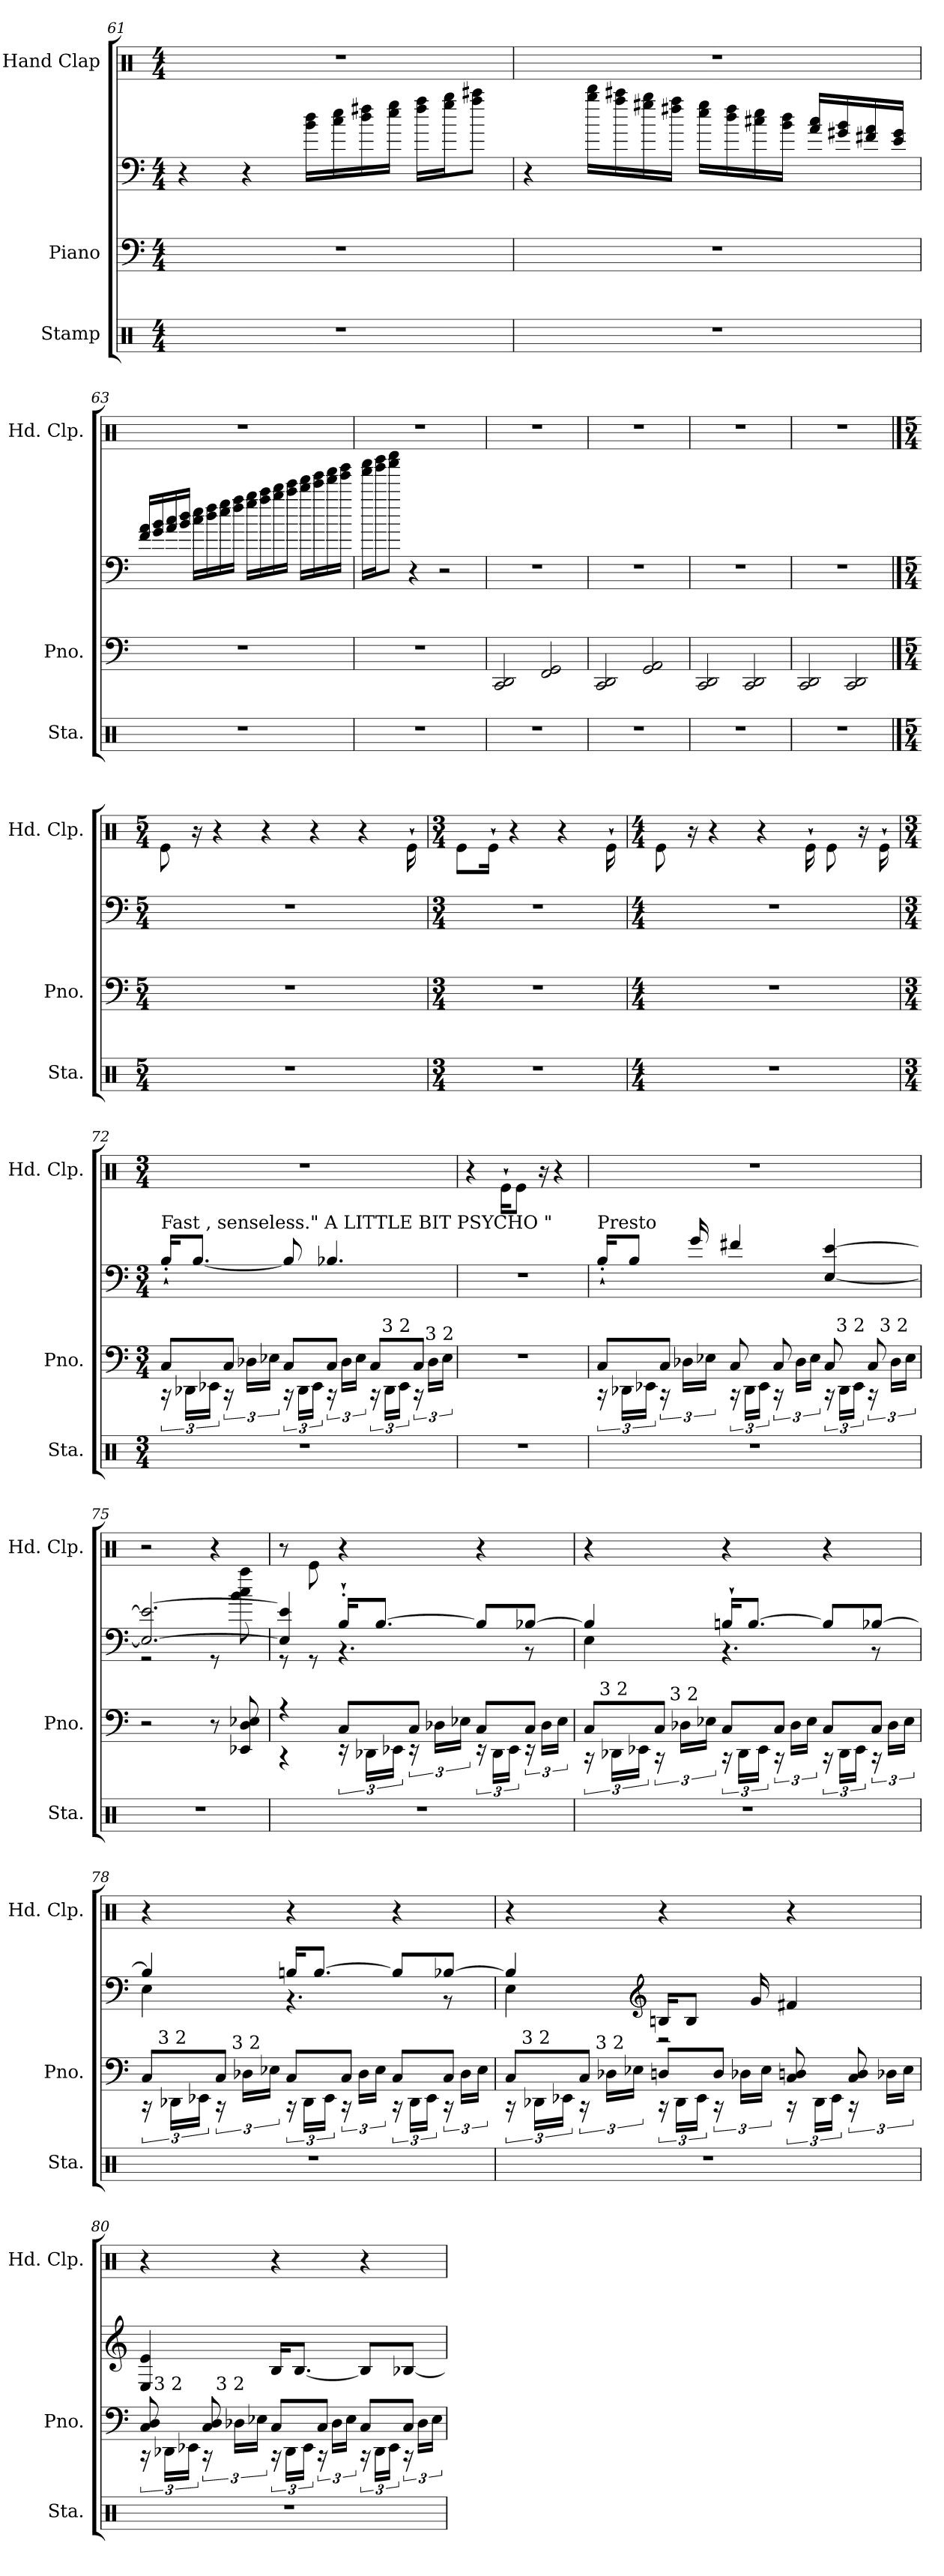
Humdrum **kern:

**kern	**kern	**kern	**kern
*part3	*part2	*part2	*part1
*staff4	*staff3	*staff2	*staff1
*I"Stamp	*I"Piano	*	*I"Hand Clap
*I'Sta.	*I'Pno.	*	*I'Hd. Clp.
*clefX	*clefF4	*clefF4	*clefX
*k[]	*k[]	*k[]	*k[]
*M4/4	*M4/4	*M4/4	*M4/4
=61	=61	=61	=61
1r	1r	4r	1r
.	.	4r	.
.	.	16b\ 16dd\LL	.
.	.	16cc\ 16ee\	.
.	.	16dd\ 16ff#X\	.
.	.	16ee\ 16gg\JJ	.
.	.	16ff#\ 16aa\LL	.
.	.	16gg\ 16bb\J	.
.	.	8aa\ 8ccc#X\J	.
=62	=62	=62	=62
1r	1r	4r	1r
.	.	16bb\ 16ddd\LL	.
.	.	16aa\ 16ccc#X\	.
.	.	16gg#X\ 16bb\	.
.	.	16ff#X\ 16aa\JJ	.
.	.	16ee\ 16gg#\LL	.
.	.	16dd\ 16ff#\	.
.	.	16cc#X\ 16ee\	.
.	.	16b\ 16dd\JJ	.
.	.	16a/ 16cc#/LL	.
.	.	16g#X/ 16b/	.
.	.	16f#X/ 16a/	.
.	.	16e/ 16g#/JJ	.
!!LO:PB:g=z
=63	=63	=63	=63
1r	1r	16f/ 16a/LL	1r
.	.	16g/ 16b/	.
.	.	16a/ 16cc/	.
.	.	16b/ 16dd/JJ	.
.	.	16cc\ 16ee\LL	.
.	.	16dd\ 16ff\	.
.	.	16ee\ 16gg\	.
.	.	16ff\ 16aa\JJ	.
.	.	16gg\ 16bb\LL	.
.	.	16aa\ 16ccc\	.
.	.	16bb\ 16ddd\	.
.	.	16ccc\ 16eee\JJ	.
.	.	16ddd\ 16fff\LL	.
.	.	16eee\ 16ggg\	.
.	.	16fff\ 16aaa\	.
.	.	16ggg\ 16bbb\JJ	.
=64	=64	=64	=64
1r	1r	16aaa\ 16cccc\LL	1r
.	.	16bbb\ 16dddd\J	.
.	.	8cccc\ 8eeee\J	.
.	.	4r	.
.	.	2r	.
=65	=65	=65	=65
1r	2CC/ 2DD/	1r	1r
.	2FF/ 2GG/	.	.
=66	=66	=66	=66
1r	2CC/ 2DD/	1r	1r
.	2GG/ 2AA/	.	.
=67	=67	=67	=67
1r	2CC/ 2DD/	1r	1r
.	2CC/ 2DD/	.	.
=68	=68	=68	=68
1r	2CC/ 2DD/	1r	1r
.	2CC/ 2DD/	.	.
==69	==69	==69	==69
*M5/4	*M5/4	*M5/4	*M5/4
4%5r	4%5r	4%5r	8Re\
.	.	.	16r
.	.	.	4r
.	.	.	4r
.	.	.	4r
.	.	.	4r
.	.	.	16Re`\
=70	=70	=70	=70
*M3/4	*M3/4	*M3/4	*M3/4
2.r	2.r	2.r	8Re\L
.	.	.	16Re`\Jk
.	.	.	4r
.	.	.	4r
.	.	.	16Re`\
=71	=71	=71	=71
*M4/4	*M4/4	*M4/4	*M4/4
1r	1r	1r	8Re\
.	.	.	16r
.	.	.	4r
.	.	.	4r
.	.	.	16Re`\
.	.	.	8Re\
.	.	.	16r
.	.	.	16Re`\
!!LO:LB:g=z
=72	=72	=72	=72
*M3/4	*M3/4	*M3/4	*M3/4
*	*^	*	*
!	!	!	!LO:TX:a:t=Fast  , senseless."   A LITTLE  BIT  PSYCHO "	!
2.r	8C/L	24r	16B'`/KL	2.r
.	.	24DD-X\LL	.	.
.	.	.	[8.B/J	.
.	.	24EE-X\JJ	.	.
.	8C/J	24r	.	.
.	.	24D-X\LL	.	.
.	.	24E-X\JJ	.	.
.	8C/L	24r	8B/]	.
.	.	24DD-\LL	.	.
.	.	24EE-\JJ	.	.
.	8C/J	24r	4.B-X/	.
.	.	24D-\LL	.	.
.	.	24E-\JJ	.	.
.	8C/L	24r	.	.
!	!	!LO:TX:a:t=3   2	!	!
.	.	24DD-\LL	.	.
.	.	24EE-\JJ	.	.
.	8C/J	24r	.	.
!	!	!LO:TX:a:t=3    2	!	!
.	.	24D-\LL	.	.
.	.	24E-\JJ	.	.
*	*v	*v	*	*
=73	=73	=73	=73
2.r	2.r	2.r	4r
.	.	.	16Re`\KL
.	.	.	8Re\J
.	.	.	16r
.	.	.	4r
=74	=74	=74	=74
*	*^	*	*
!	!	!	!LO:TX:a:t=Presto	!
2.r	8C/L	24r	16B'`/KL	2.r
.	.	24DD-X\LL	.	.
.	.	.	8B/J	.
.	.	24EE-X\JJ	.	.
.	8C/J	24r	.	.
.	.	24D-X\LL	.	.
.	.	.	16g/	.
.	.	24E-X\JJ	.	.
.	8C/	24r	4f#X/	.
.	.	24DD-\LL	.	.
.	.	24EE-\JJ	.	.
.	8C/	24r	.	.
.	.	24D-\LL	.	.
.	.	24E-\JJ	.	.
.	8C/	24r	[4E/ [4e/	.
!	!	!LO:TX:a:t=3   2	!	!
.	.	24DD-\LL	.	.
.	.	24EE-\JJ	.	.
.	8C/	24r	.	.
!	!	!LO:TX:a:t=3    2	!	!
.	.	24D-\LL	.	.
.	.	24E-\JJ	.	.
*	*v	*v	*	*
=75	=75	=75	=75
*	*	*^	*
2.r	2r	2.E/_ 2.e/_	2r	2r
.	8r	.	8r	4r
.	8EE-X/ 8D/ 8E-X/	.	8b\ 8cc\ 8aa\	.
=76	=76	=76	=76	=76
*	*^	*	*	*
2.r	4r	4r	4E/] 4e/]	8r	8r
.	.	.	.	8r	8Re\
.	8C/L	24r	16B'`/KL	4.r	4r
.	.	24DD-X\LL	.	.	.
.	.	.	[8.B/J	.	.
.	.	24EE-X\JJ	.	.	.
.	8C/J	24r	.	.	.
.	.	24D-X\LL	.	.	.
.	.	24E-X\JJ	.	.	.
.	8C/L	24r	8B/L]	.	4r
.	.	24DD-\LL	.	.	.
.	.	24EE-\JJ	.	.	.
.	8C/J	24r	[8B-X/J	8r	.
.	.	24D-\LL	.	.	.
.	.	24E-\JJ	.	.	.
!!LO:LB:g=z
=77	=77	=77	=77	=77	=77
2.r	8C/L	24r	4B-/]	4E\	4r
!	!	!LO:TX:a:t=3   2	!	!	!
.	.	24DD-X\LL	.	.	.
.	.	24EE-X\JJ	.	.	.
.	8C/J	24r	.	.	.
!	!	!LO:TX:a:t=3    2	!	!	!
.	.	24D-X\LL	.	.	.
.	.	24E-X\JJ	.	.	.
.	8C/L	24r	16Bn`/KL	4.r	4r
.	.	24DD-\LL	.	.	.
.	.	.	[8.B/J	.	.
.	.	24EE-\JJ	.	.	.
.	8C/J	24r	.	.	.
.	.	24D-\LL	.	.	.
.	.	24E-\JJ	.	.	.
.	8C/L	24r	8B/L]	.	4r
.	.	24DD-\LL	.	.	.
.	.	24EE-\JJ	.	.	.
.	8C/J	24r	[8B-X/J	8r	.
.	.	24D-\LL	.	.	.
.	.	24E-\JJ	.	.	.
=78	=78	=78	=78	=78	=78
2.r	8C/L	24r	4B-/]	4E\	4r
!	!	!LO:TX:a:t=3   2	!	!	!
.	.	24DD-X\LL	.	.	.
.	.	24EE-X\JJ	.	.	.
.	8C/J	24r	.	.	.
!	!	!LO:TX:a:t=3    2	!	!	!
.	.	24D-X\LL	.	.	.
.	.	24E-X\JJ	.	.	.
.	8C/L	24r	16Bn/KL	4.r	4r
.	.	24DD-\LL	.	.	.
.	.	.	[8.B/J	.	.
.	.	24EE-\JJ	.	.	.
.	8C/J	24r	.	.	.
.	.	24D-\LL	.	.	.
.	.	24E-\JJ	.	.	.
.	8C/L	24r	8B/L]	.	4r
.	.	24DD-\LL	.	.	.
.	.	24EE-\JJ	.	.	.
.	8C/J	24r	[8B-X/J	8r	.
.	.	24D-\LL	.	.	.
.	.	24E-\JJ	.	.	.
=79	=79	=79	=79	=79	=79
2.r	8C/L	24r	4B-/]	4E\	4r
!	!	!LO:TX:a:t=3   2	!	!	!
.	.	24DD-X\LL	.	.	.
.	.	24EE-X\JJ	.	.	.
.	8C/J	24r	.	.	.
!	!	!LO:TX:a:t=3    2	!	!	!
.	.	24D-X\LL	.	.	.
.	.	24E-X\JJ	.	.	.
*	*	*	*clefG2	*	*
.	8Dn/L	24r	16Bn/KL	2r	4r
.	.	24DD-\LL	.	.	.
.	.	.	8B/J	.	.
.	.	24EE-\JJ	.	.	.
.	8D/J	24r	.	.	.
.	.	24D-X\LL	.	.	.
.	.	.	16g/	.	.
.	.	24E-\JJ	.	.	.
.	8C/ 8Dn/	24r	4f#X/	.	4r
.	.	24DD-\LL	.	.	.
.	.	24EE-\JJ	.	.	.
.	8C/ 8D/	24r	.	.	.
.	.	24D-X\LL	.	.	.
.	.	24E-\JJ	.	.	.
*	*	*	*v	*v	*
!!LO:LB:g=z
=80	=80	=80	=80	=80
2.r	8C/ 8D/	24r	4E/ 4e/	4r
!	!	!LO:TX:a:t=3   2	!	!
.	.	24DD-X\LL	.	.
.	.	24EE-X\JJ	.	.
.	8C/ 8D/	24r	.	.
!	!	!LO:TX:a:t=3    2	!	!
.	.	24D-X\LL	.	.
.	.	24E-X\JJ	.	.
.	8C/L	24r	16B/KL	4r
.	.	24DD-\LL	.	.
.	.	.	[8.B/J	.
.	.	24EE-\JJ	.	.
.	8C/J	24r	.	.
.	.	24D-\LL	.	.
.	.	24E-\JJ	.	.
.	8C/L	24r	8B/L]	4r
.	.	24DD-\LL	.	.
.	.	24EE-\JJ	.	.
.	8C/J	24r	[8B-X/J	.
.	.	24D-\LL	.	.
.	.	24E-\JJ	.	.
*	*v	*v	*	*
=	=	=	=
*-	*-	*-	*-
